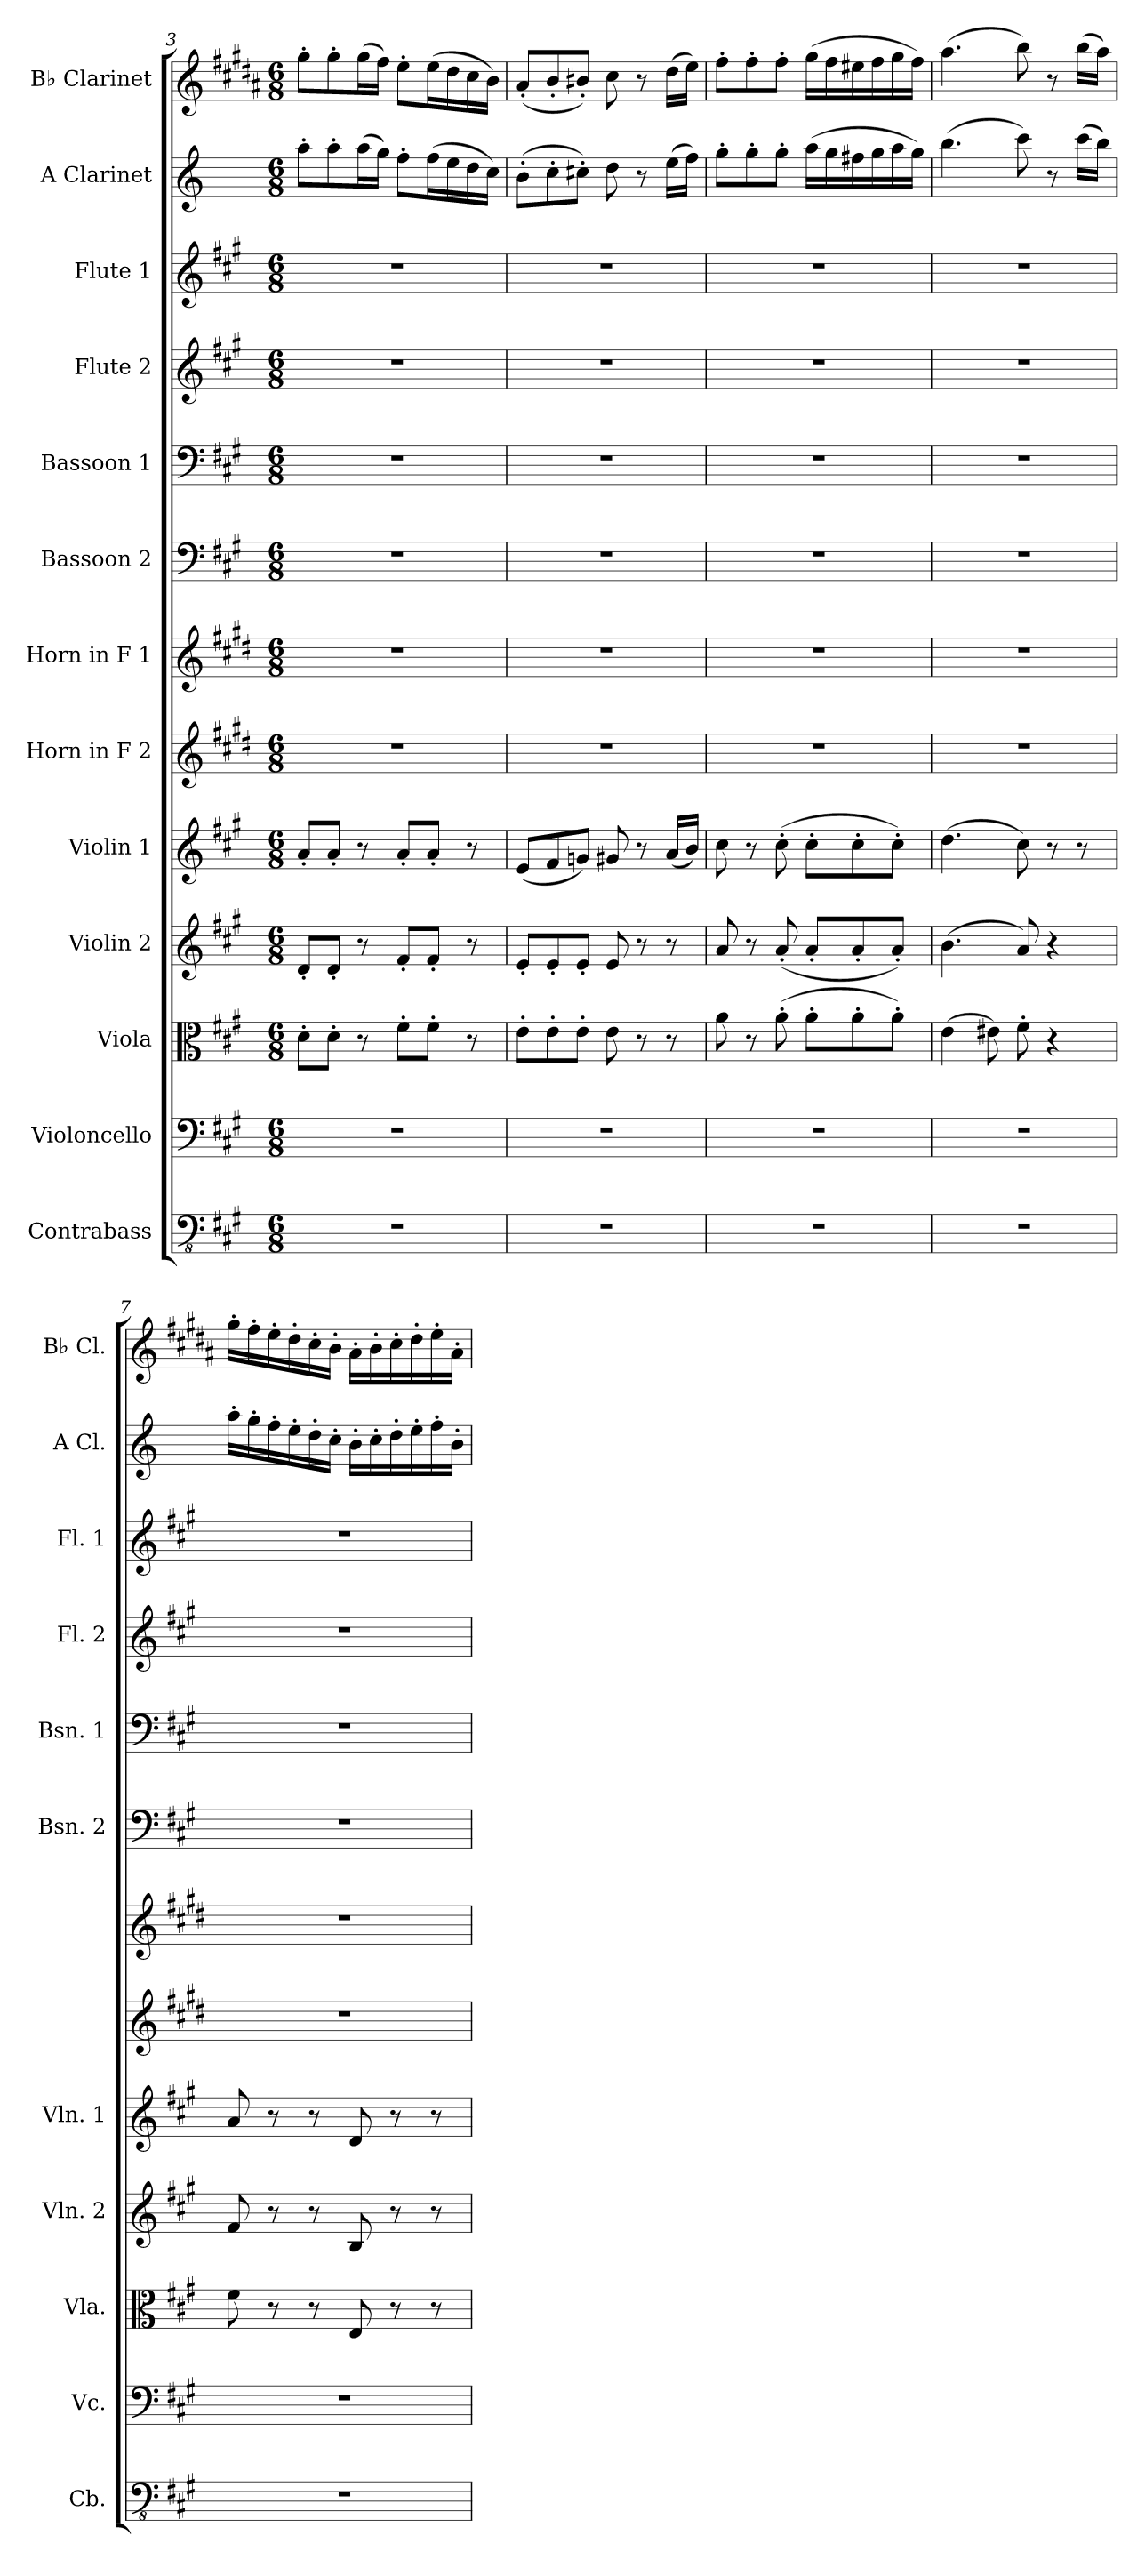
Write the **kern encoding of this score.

**kern	**kern	**kern	**kern	**kern	**kern	**kern	**kern	**kern	**kern	**kern	**kern	**kern
*part13	*part12	*part11	*part10	*part9	*part8	*part7	*part6	*part5	*part4	*part3	*part2	*part1
*staff13	*staff12	*staff11	*staff10	*staff9	*staff8	*staff7	*staff6	*staff5	*staff4	*staff3	*staff2	*staff1
*I"Contrabass	*I"Violoncello	*I"Viola	*I"Violin 2	*I"Violin 1	*I"Horn in F 2	*I"Horn in F 1	*I"Bassoon 2	*I"Bassoon 1	*I"Flute 2	*I"Flute 1	*I"A Clarinet	*I"B♭ Clarinet
*I'Cb.	*I'Vc.	*I'Vla.	*I'Vln. 2	*I'Vln. 1	*	*	*I'Bsn. 2	*I'Bsn. 1	*I'Fl. 2	*I'Fl. 1	*I'A Cl.	*I'B♭ Cl.
*clefFv4	*clefF4	*clefC3	*clefG2	*clefG2	*clefG2	*clefG2	*clefF4	*clefF4	*clefG2	*clefG2	*clefG2	*clefG2
*ITrd7c12	*	*	*	*	*ITrd4c7	*ITrd4c7	*	*	*	*	*ITrd2c3	*ITrd1c2
*k[f#c#g#]	*k[f#c#g#]	*k[f#c#g#]	*k[f#c#g#]	*k[f#c#g#]	*k[f#c#g#]	*k[f#c#g#]	*k[f#c#g#]	*k[f#c#g#]	*k[f#c#g#]	*k[f#c#g#]	*k[f#c#g#]	*k[f#c#g#]
*M6/8	*M6/8	*M6/8	*M6/8	*M6/8	*M6/8	*M6/8	*M6/8	*M6/8	*M6/8	*M6/8	*M6/8	*M6/8
=3	=3	=3	=3	=3	=3	=3	=3	=3	=3	=3	=3	=3
2.r	2.r	8d'\L	8d'/L	8a'/L	2.r	2.r	2.r	2.r	2.r	2.r	8ff#'\L	8ff#'\L
.	.	8d'\J	8d'/J	8a'/J	.	.	.	.	.	.	8ff#'\	8ff#'\
.	.	8r	8r	8r	.	.	.	.	.	.	(>16ff#\L	(>16ff#\L
.	.	.	.	.	.	.	.	.	.	.	16ee\JJ)	16ee\JJ)
.	.	8f#'\L	8f#'/L	8a'/L	.	.	.	.	.	.	8dd'\L	8dd'\L
.	.	8f#'\J	8f#'/J	8a'/J	.	.	.	.	.	.	(>16dd\L	(>16dd\L
.	.	.	.	.	.	.	.	.	.	.	16cc#\	16cc#\
.	.	8r	8r	8r	.	.	.	.	.	.	16b\	16b\
.	.	.	.	.	.	.	.	.	.	.	16a\JJ)	16a\JJ)
=4	=4	=4	=4	=4	=4	=4	=4	=4	=4	=4	=4	=4
2.r	2.r	8e'\L	8e'/L	(<8e/L	2.r	2.r	2.r	2.r	2.r	2.r	(>8g#'\L	(<8g#'/L
.	.	8e'\	8e'/	8f#/	.	.	.	.	.	.	8a'\	8a'/
.	.	8e'\J	8e'/J	8gn/J)	.	.	.	.	.	.	8a#X'\J)	8a#X'/J)
.	.	8e\	8e/	8g#X/	.	.	.	.	.	.	8b\	8b\
.	.	8r	8r	8r	.	.	.	.	.	.	8r	8r
.	.	8r	8r	(<16a/LL	.	.	.	.	.	.	(>16cc#\LL	(>16cc#\LL
.	.	.	.	16b/JJ)	.	.	.	.	.	.	16dd\JJ)	16dd\JJ)
!!LO:PB:g=z
=5	=5	=5	=5	=5	=5	=5	=5	=5	=5	=5	=5	=5
2.r	2.r	8a\	8a/	8cc#\	2.r	2.r	2.r	2.r	2.r	2.r	8ee'\L	8ee'\L
.	.	8r	8r	8r	.	.	.	.	.	.	8ee'\	8ee'\
.	.	(>8a'\	(<8a'/	(>8cc#'\	.	.	.	.	.	.	8ee'\J	8ee'\J
.	.	8a'\L	8a'/L	8cc#'\L	.	.	.	.	.	.	(>16ff#\LL	(>16ff#\LL
.	.	.	.	.	.	.	.	.	.	.	16ee\	16ee\
.	.	8a'\	8a'/	8cc#'\	.	.	.	.	.	.	16dd#X\	16dd#X\
.	.	.	.	.	.	.	.	.	.	.	16ee\	16ee\
.	.	8a'\J)	8a'/J)	8cc#'\J)	.	.	.	.	.	.	16ff#\	16ff#\
.	.	.	.	.	.	.	.	.	.	.	16ee\JJ)	16ee\JJ)
=6	=6	=6	=6	=6	=6	=6	=6	=6	=6	=6	=6	=6
2.r	2.r	(>4e\	(>4.b\	(>4.dd\	2.r	2.r	2.r	2.r	2.r	2.r	(>4.gg#\	(>4.gg#\
.	.	8e#X\)	.	.	.	.	.	.	.	.	.	.
.	.	8f#'\	8a/)	8cc#\)	.	.	.	.	.	.	8aa\)	8aa\)
.	.	4r	4r	8r	.	.	.	.	.	.	8r	8r
.	.	.	.	8r	.	.	.	.	.	.	(>16aa\LL	(>16aa\LL
.	.	.	.	.	.	.	.	.	.	.	16gg#\JJ)	16gg#\JJ)
=7	=7	=7	=7	=7	=7	=7	=7	=7	=7	=7	=7	=7
2.r	2.r	8f#\	8f#/	8a/	2.r	2.r	2.r	2.r	2.r	2.r	16ff#'\LL	16ff#'\LL
.	.	.	.	.	.	.	.	.	.	.	16ee'\	16ee'\
.	.	8r	8r	8r	.	.	.	.	.	.	16dd'\	16dd'\
.	.	.	.	.	.	.	.	.	.	.	16cc#'\	16cc#'\
.	.	8r	8r	8r	.	.	.	.	.	.	16b'\	16b'\
.	.	.	.	.	.	.	.	.	.	.	16a'\JJ	16a'\JJ
.	.	8E/	8B/	8d/	.	.	.	.	.	.	16g#'\LL	16g#'\LL
.	.	.	.	.	.	.	.	.	.	.	16a'\	16a'\
.	.	8r	8r	8r	.	.	.	.	.	.	16b'\	16b'\
.	.	.	.	.	.	.	.	.	.	.	16cc#'\	16cc#'\
.	.	8r	8r	8r	.	.	.	.	.	.	16dd'\	16dd'\
.	.	.	.	.	.	.	.	.	.	.	16g#'\JJ	16g#'\JJ
=	=	=	=	=	=	=	=	=	=	=	=	=
*-	*-	*-	*-	*-	*-	*-	*-	*-	*-	*-	*-	*-
